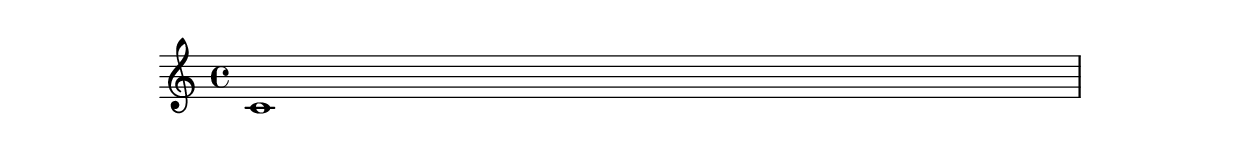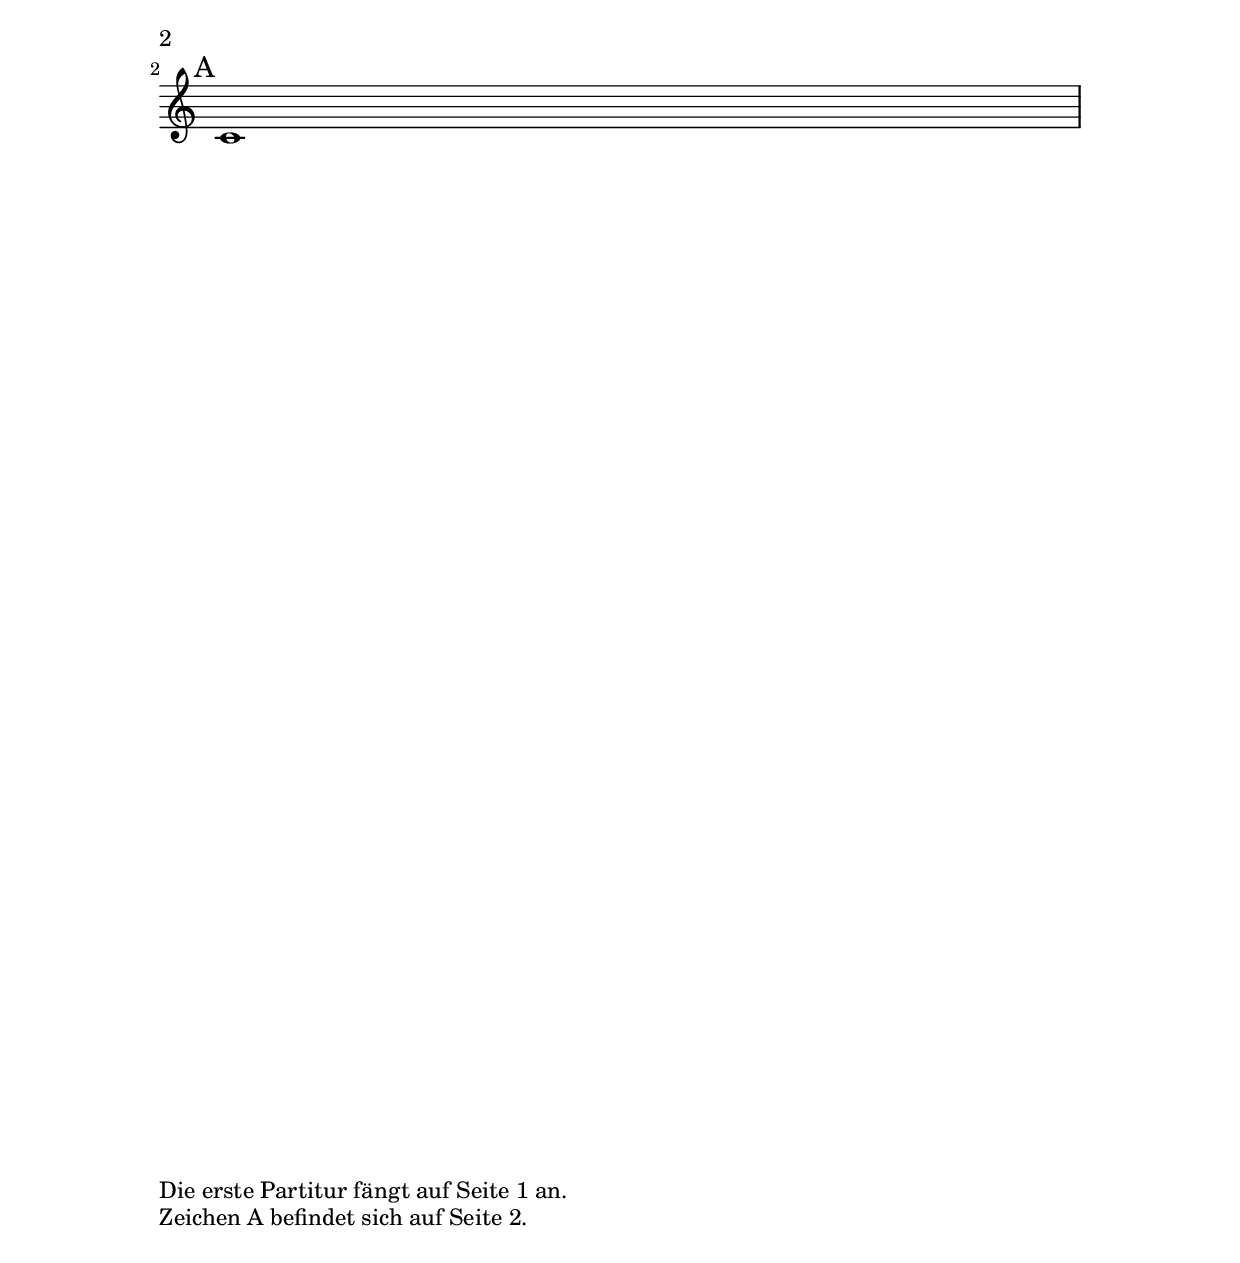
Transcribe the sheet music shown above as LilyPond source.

%% Generated by lilypond-book
%% Options: [exampleindent=10.16\mm,indent=0\mm,line-width=160\mm]
\include "lilypond-book-preamble.ly"


% ****************************************************************
% Start cut-&-pastable-section
% ****************************************************************

#(ly:set-option 'eps-box-padding 3.000000)



\paper {
  indent = 0\mm
  line-width = 160\mm
  % offset the left padding, also add 1mm as lilypond creates cropped
  % images with a little space on the right
  line-width = #(- line-width (* mm  3.000000) (* mm 1))
}

\layout {
  
}




% ****************************************************************
% ly snippet:
% ****************************************************************
\sourcefileline 1497
\header { tagline = ##f }
\book {
  \label #'ErstePartitur
  \score {
    {
      c'1
      \pageBreak \mark A \label #'ZeichenA
      c'1
    }
  }
  \markup { Die erste Partitur fängt auf
            Seite \page-ref #'ErstePartitur "0" "?" an.}
  \markup { Zeichen A befindet sich auf Seite
            \concat { \page-ref #'ZeichenA "0" "?" . } }
}



% ****************************************************************
% end ly snippet
% ****************************************************************
